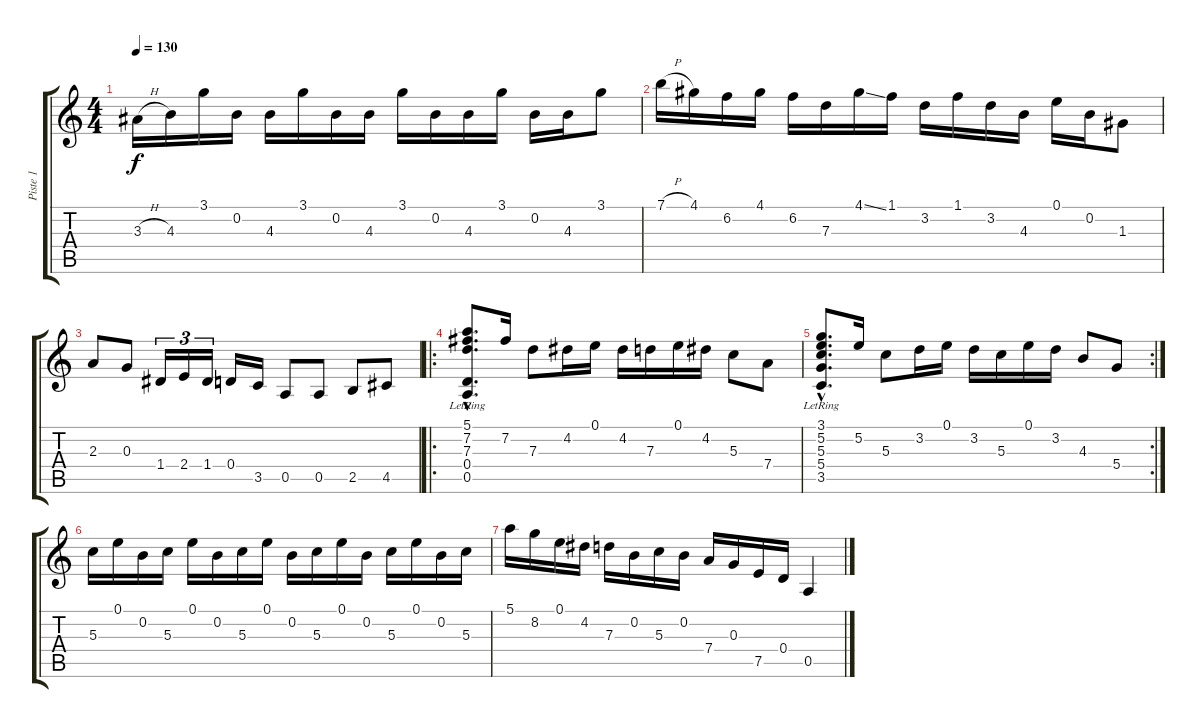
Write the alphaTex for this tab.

\track ("Piste 1" "Piste 1") {instrument acousticguitarsteel}
\staff {score tabs}
\tuning (E4 B3 G3 D3 A2 E2) {hide}
\ts (4 4)
\tempo 130
\clef g2
\ks c
3.3{h}.16{dy f} 4.3.16 3.1.16 0.2.16 4.3.16 3.1.16 0.2.16 4.3.16 3.1.16 0.2.16 4.3.16 3.1.16 0.2.16 4.3.16 3.1.8 |
7.1{h}.16 4.1.16 6.2.16 4.1.16 6.2.16 7.3.16 4.1{ss}.16 1.1.16 3.2.16 1.1.16 3.2.16 4.3.16 0.1.16 0.2.16 1.3.8 |
2.3.8 0.3.8 1.4.16{tu (3 2)} 2.4.16{tu (3 2)} 1.4.16{tu (3 2)} 0.4.16 3.5.16 0.5.8 0.5.8 2.5.8 4.5.8 |
\ro
(5.1{hac} 7.2{hac} 7.3{hac lr} 0.4{hac} 0.5{hac}).8{d} 7.2.16 7.3.8 4.2.16 0.1.16 4.2.16 7.3.16 0.1.16 4.2.16 5.3.8 7.4.8 |
\rc 2
(3.1{hac} 5.2{hac} 5.3{hac} 5.4{hac lr} 3.5{hac}).8{d} 5.2.16 5.3.8 3.2.16 0.1.16 3.2.16 5.3.16 0.1.16 3.2.16 4.3.8 5.4.8 |
5.3.16 0.1.16 0.2.16 5.3.16 0.1.16 0.2.16 5.3.16 0.1.16 0.2.16 5.3.16 0.1.16 0.2.16 5.3.16 0.1.16 0.2.16 5.3.16 |
5.1.16 8.2.16 0.1.16 4.2.16 7.3.16 0.2.16 5.3.16 0.2.16 7.4.16 0.3.16 7.5.16 0.4.16 0.5.4
